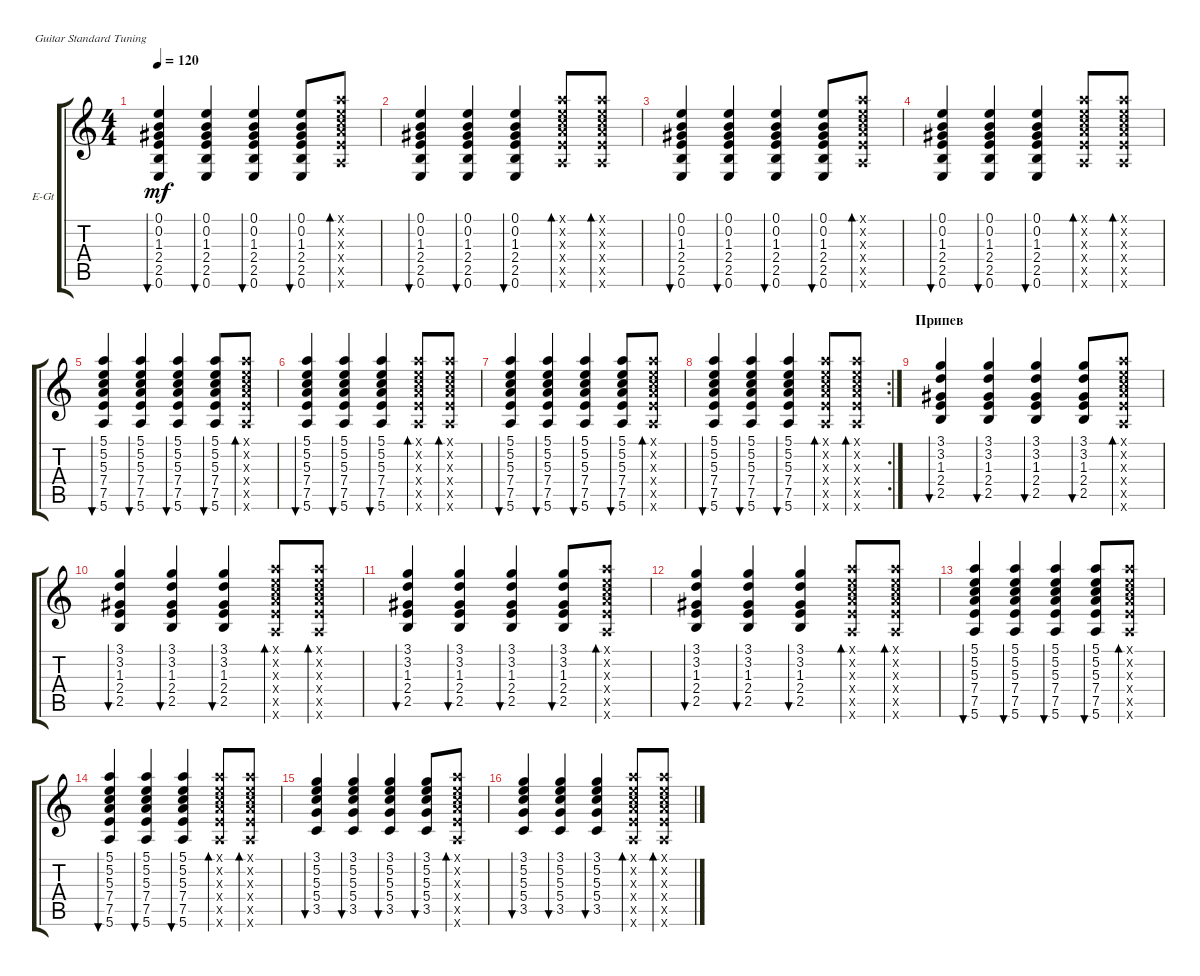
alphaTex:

\defaultSystemsLayout 4
\bracketExtendMode groupsimilarinstruments
\firstSystemTrackNameOrientation horizontal
\otherSystemsTrackNameOrientation horizontal
\track ("Electric Guitar" "E-Gt") {instrument electricguitarclean}
\staff {score tabs}
\tuning (E4 B3 G3 D3 A2 E2)
\ts (4 4)
\tempo 120
\clef g2
\scale
0.333333
\ks c
(0.6 2.5 2.4 1.3 0.2 0.1).4{bu 30 dy mf} (0.6 2.5 2.4 1.3 0.2 0.1).4{bu 30} (0.6 2.5 2.4 1.3 0.2 0.1).4{bu 30} (0.6 2.5 2.4 1.3 0.2 0.1).8{bu 30} (5.6{x} 7.5{x} 7.4{x} 5.3{x} 5.2{x} 5.1{x}).8{bd 30} |
\scale
0.333333 (0.6 2.5 2.4 1.3 0.2 0.1).4{bu 30} (0.6 2.5 2.4 1.3 0.2 0.1).4{bu 30} (0.6 2.5 2.4 1.3 0.2 0.1).4{bu 30} (5.6{x} 7.5{x} 7.4{x} 5.3{x} 5.2{x} 5.1{x}).8{bd 30} (5.6{x} 7.5{x} 7.4{x} 5.3{x} 5.2{x} 5.1{x}).8{bd 30} |
\scale
0.333333 (0.6 2.5 2.4 1.3 0.2 0.1).4{bu 30} (0.6 2.5 2.4 1.3 0.2 0.1).4{bu 30} (0.6 2.5 2.4 1.3 0.2 0.1).4{bu 30} (0.6 2.5 2.4 1.3 0.2 0.1).8{bu 30} (5.6{x} 7.5{x} 7.4{x} 5.3{x} 5.2{x} 5.1{x}).8{bd 30} |
\scale
0.333333 (0.6 2.5 2.4 1.3 0.2 0.1).4{bu 30} (0.6 2.5 2.4 1.3 0.2 0.1).4{bu 30} (0.6 2.5 2.4 1.3 0.2 0.1).4{bu 30} (5.6{x} 7.5{x} 7.4{x} 5.3{x} 5.2{x} 5.1{x}).8{bd 30} (5.6{x} 7.5{x} 7.4{x} 5.3{x} 5.2{x} 5.1{x}).8{bd 30} |
\scale
0.333333 (5.6 7.5 7.4 5.3 5.2 5.1).4{bu 30} (5.6 7.5 7.4 5.3 5.2 5.1).4{bu 30} (5.6 7.5 7.4 5.3 5.2 5.1).4{bu 30} (5.6 7.5 7.4 5.3 5.2 5.1).8{bu 30} (5.6{x} 7.5{x} 7.4{x} 5.3{x} 5.2{x} 5.1{x}).8{bd 30} |
\scale
0.322751 (5.6 7.5 7.4 5.3 5.2 5.1).4{bu 30} (5.6 7.5 7.4 5.3 5.2 5.1).4{bu 30} (5.6 7.5 7.4 5.3 5.2 5.1).4{bu 30} (5.6{x} 7.5{x} 7.4{x} 5.3{x} 5.2{x} 5.1{x}).8{bd 30} (5.6{x} 7.5{x} 7.4{x} 5.3{x} 5.2{x} 5.1{x}).8{bd 30} |
\scale
0.322751 (5.6 7.5 7.4 5.3 5.2 5.1).4{bu 30} (5.6 7.5 7.4 5.3 5.2 5.1).4{bu 30} (5.6 7.5 7.4 5.3 5.2 5.1).4{bu 30} (5.6 7.5 7.4 5.3 5.2 5.1).8{bu 30} (5.6{x} 7.5{x} 7.4{x} 5.3{x} 5.2{x} 5.1{x}).8{bd 30} |
\rc 2
\scale
0.354497 (5.6 7.5 7.4 5.3 5.2 5.1).4{bu 30} (5.6 7.5 7.4 5.3 5.2 5.1).4{bu 30} (5.6 7.5 7.4 5.3 5.2 5.1).4{bu 30} (5.6{x} 7.5{x} 7.4{x} 5.3{x} 5.2{x} 5.1{x}).8{bd 30} (5.6{x} 7.5{x} 7.4{x} 5.3{x} 5.2{x} 5.1{x}).8{bd 30} |
\section ("" "Припев")
\scale
0.333333 (2.5 2.4 1.3 3.2 3.1).4{bu 30} (2.5 2.4 1.3 3.2 3.1).4{bu 30} (2.5 2.4 1.3 3.2 3.1).4{bu 30} (2.5 2.4 1.3 3.2 3.1).8{bu 30} (5.6{x} 7.5{x} 7.4{x} 5.3{x} 5.2{x} 5.1{x}).8{bd 30} |
\scale
0.333333 (2.5 2.4 1.3 3.2 3.1).4{bu 30} (2.5 2.4 1.3 3.2 3.1).4{bu 30} (2.5 2.4 1.3 3.2 3.1).4{bu 30} (5.6{x} 7.5{x} 7.4{x} 5.3{x} 5.2{x} 5.1{x}).8{bd 30} (5.6{x} 7.5{x} 7.4{x} 5.3{x} 5.2{x} 5.1{x}).8{bd 30} |
\scale
0.333333 (2.5 2.4 1.3 3.2 3.1).4{bu 30} (2.5 2.4 1.3 3.2 3.1).4{bu 30} (2.5 2.4 1.3 3.2 3.1).4{bu 30} (2.5 2.4 1.3 3.2 3.1).8{bu 30} (5.6{x} 7.5{x} 7.4{x} 5.3{x} 5.2{x} 5.1{x}).8{bd 30} |
\scale
0.333333 (2.5 2.4 1.3 3.2 3.1).4{bu 30} (2.5 2.4 1.3 3.2 3.1).4{bu 30} (2.5 2.4 1.3 3.2 3.1).4{bu 30} (5.6{x} 7.5{x} 7.4{x} 5.3{x} 5.2{x} 5.1{x}).8{bd 30} (5.6{x} 7.5{x} 7.4{x} 5.3{x} 5.2{x} 5.1{x}).8{bd 30} |
\scale
0.333333 (5.6 7.5 7.4 5.3 5.2 5.1).4{bu 30} (5.6 7.5 7.4 5.3 5.2 5.1).4{bu 30} (5.6 7.5 7.4 5.3 5.2 5.1).4{bu 30} (5.6 7.5 7.4 5.3 5.2 5.1).8{bu 30} (5.6{x} 7.5{x} 7.4{x} 5.3{x} 5.2{x} 5.1{x}).8{bd 30} |
\scale
0.333333 (5.6 7.5 7.4 5.3 5.2 5.1).4{bu 30} (5.6 7.5 7.4 5.3 5.2 5.1).4{bu 30} (5.6 7.5 7.4 5.3 5.2 5.1).4{bu 30} (5.6{x} 7.5{x} 7.4{x} 5.3{x} 5.2{x} 5.1{x}).8{bd 30} (5.6{x} 7.5{x} 7.4{x} 5.3{x} 5.2{x} 5.1{x}).8{bd 30} |
\scale
0.333333 (3.5 5.4 5.3 5.2 3.1).4{bu 30} (3.5 5.4 5.3 5.2 3.1).4{bu 30} (3.5 5.4 5.3 5.2 3.1).4{bu 30} (3.5 5.4 5.3 5.2 3.1).8{bu 30} (5.6{x} 7.5{x} 7.4{x} 5.3{x} 5.2{x} 5.1{x}).8{bd 30} |
\scale
0.333333 (3.5 5.4 5.3 5.2 3.1).4{bu 30} (3.5 5.4 5.3 5.2 3.1).4{bu 30} (3.5 5.4 5.3 5.2 3.1).4{bu 30} (5.6{x} 7.5{x} 7.4{x} 5.3{x} 5.2{x} 5.1{x}).8{bd 30} (5.6{x} 7.5{x} 7.4{x} 5.3{x} 5.2{x} 5.1{x}).8{bd 30}
